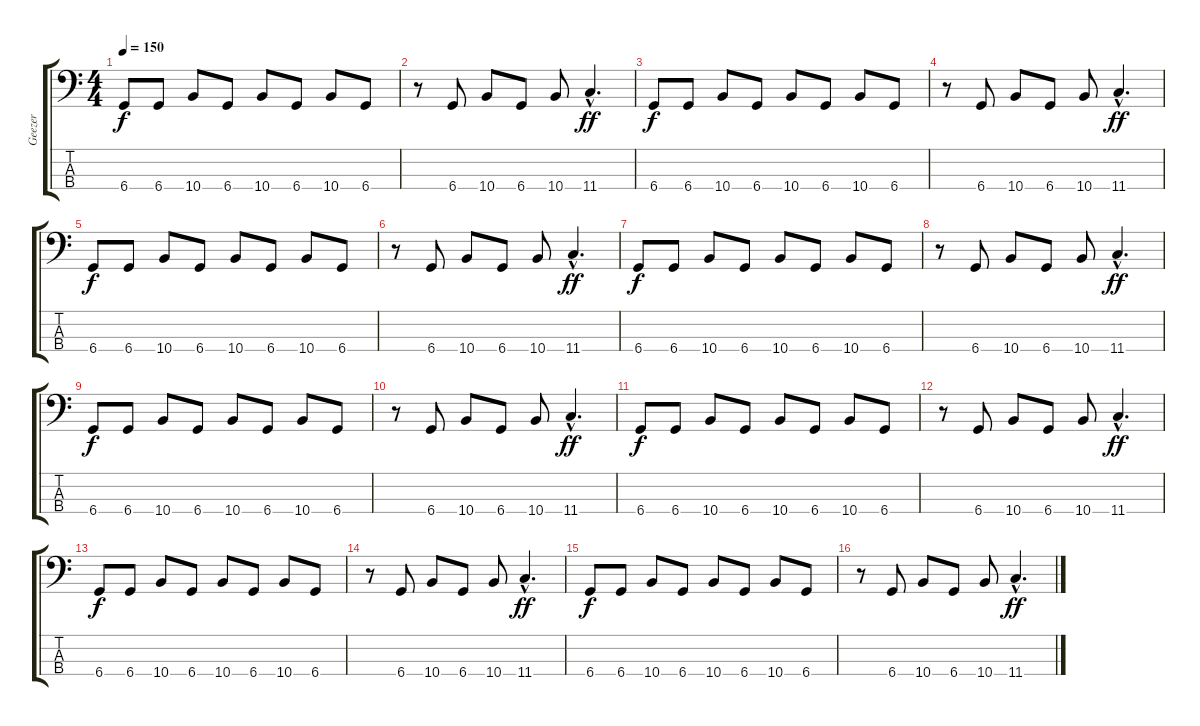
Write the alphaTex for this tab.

\track ("Geezer" "Geezer") {instrument electricbassfinger}
\staff {score tabs}
\tuning (G2 D2 A1 Db1) {hide}
\ts (4 4)
\tempo 150
\clef f4
\ks c
6.4.8{dy f} 6.4.8 10.4.8 6.4.8 10.4.8 6.4.8 10.4.8 6.4.8 |
r.8 6.4.8 10.4.8 6.4.8 10.4.8 11.4{hac}.4{d dy ff} |
6.4.8{dy f} 6.4.8 10.4.8 6.4.8 10.4.8 6.4.8 10.4.8 6.4.8 |
r.8 6.4.8 10.4.8 6.4.8 10.4.8 11.4{hac}.4{d dy ff} |
6.4.8{dy f} 6.4.8 10.4.8 6.4.8 10.4.8 6.4.8 10.4.8 6.4.8 |
r.8 6.4.8 10.4.8 6.4.8 10.4.8 11.4{hac}.4{d dy ff} |
6.4.8{dy f} 6.4.8 10.4.8 6.4.8 10.4.8 6.4.8 10.4.8 6.4.8 |
r.8 6.4.8 10.4.8 6.4.8 10.4.8 11.4{hac}.4{d dy ff} |
6.4.8{dy f} 6.4.8 10.4.8 6.4.8 10.4.8 6.4.8 10.4.8 6.4.8 |
r.8 6.4.8 10.4.8 6.4.8 10.4.8 11.4{hac}.4{d dy ff} |
6.4.8{dy f} 6.4.8 10.4.8 6.4.8 10.4.8 6.4.8 10.4.8 6.4.8 |
r.8 6.4.8 10.4.8 6.4.8 10.4.8 11.4{hac}.4{d dy ff} |
6.4.8{dy f} 6.4.8 10.4.8 6.4.8 10.4.8 6.4.8 10.4.8 6.4.8 |
r.8 6.4.8 10.4.8 6.4.8 10.4.8 11.4{hac}.4{d dy ff} |
6.4.8{dy f} 6.4.8 10.4.8 6.4.8 10.4.8 6.4.8 10.4.8 6.4.8 |
r.8 6.4.8 10.4.8 6.4.8 10.4.8 11.4{hac}.4{d dy ff}
